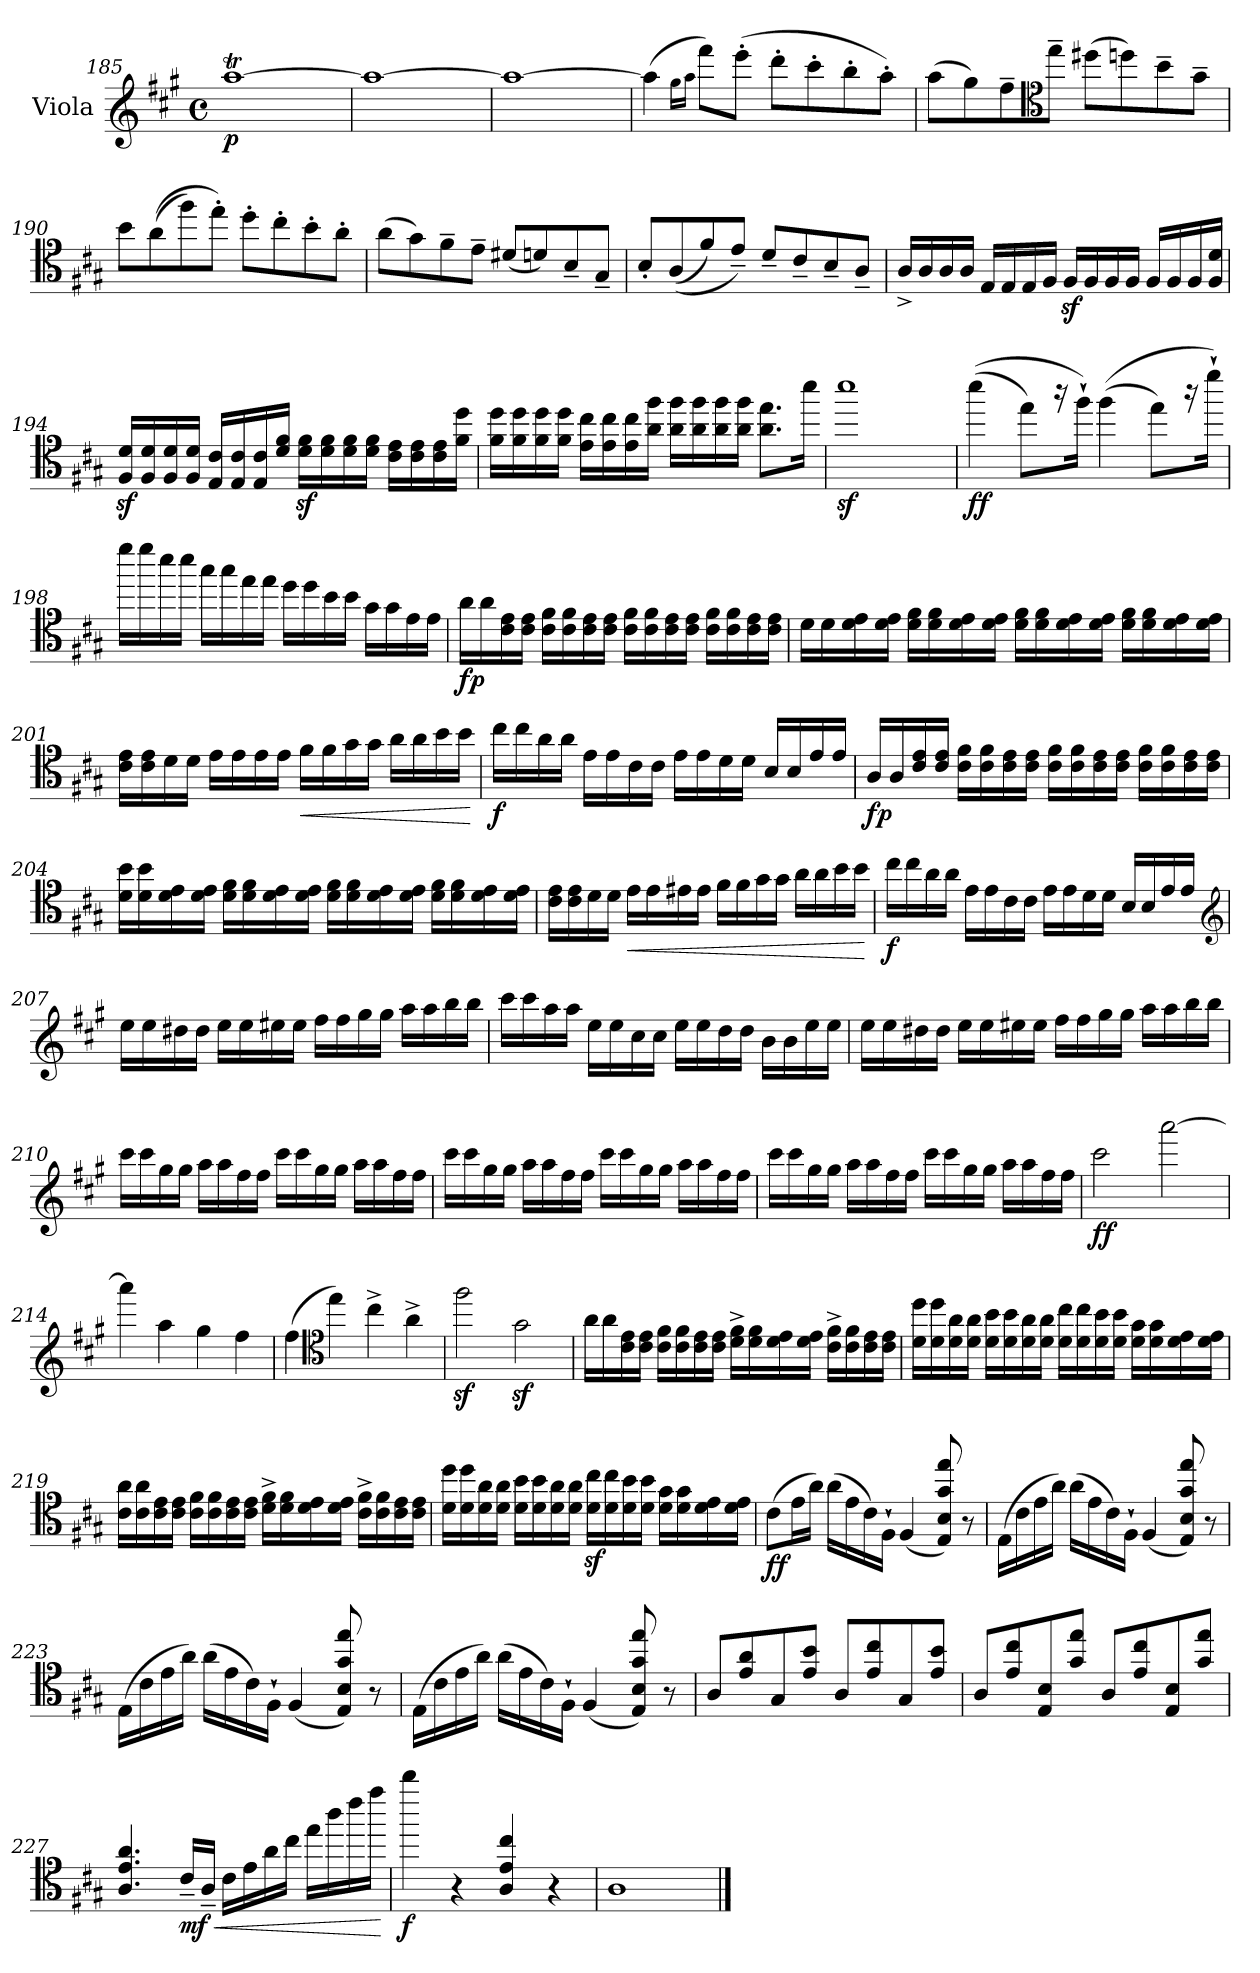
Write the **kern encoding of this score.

**kern	**dynam
*part1	*part1
*staff1	*staff1
*I"Viola	*
*I'Vla.	*
*clefG2	*
*k[f#c#g#]	*
*M4/4	*
*met(c)	*
=185	=185
!	!LO:DY:b
[1aaT	p
=186	=186
1aa_	.
=187	=187
1aa_	.
=188	=188
(>4aaTTT\]	.
16qgg#\LL	.
16qaa\JJ	.
8fff#\L)	.
(>8eee'\J	.
8ddd'\L	.
8ccc#'\	.
8bb'\	.
8aa'\J)	.
=189	=189
(>8aa\L	.
8gg#\)	.
8ff#~\	.
*clefC4	*
8ee~\J	.
(>8dd#X\L	.
8ddn\)	.
8b~\	.
8g#~\J	.
=190	=190
8b\L	.
(>(>8a\	.
8ff#\)	.
8ee'\J)	.
8dd'\L	.
8cc#'\	.
8b'\	.
8a'\J	.
=191	=191
(>8a\L	.
8g#\)	.
8f#~\	.
8e~\J	.
(<8d#X\L	.
8dn\)	.
8B~/	.
8G#~/J	.
=192	=192
8B'/L	.
(<(<8A/	.
8f#\)	.
8e~\J)	.
8d~\L	.
8c#~\	.
8B~/	.
8A~/J	.
=193	=193
16A^/LL	.
16A/	.
16A/	.
16A/JJ	.
16E/LL	.
16E/	.
16E/	.
16F#/JJ	.
16F#z</LL	.
16F#/	.
16F#/	.
16F#/JJ	.
16F#/LL	.
16F#/	.
16F#/	.
16F#/ 16d\JJ	.
=194	=194
16F#/z< 16d\z<LL	.
16F#/ 16d\	.
16F#/ 16d\	.
16F#/ 16d\JJ	.
16E/ 16c#\LL	.
16E/ 16c#\	.
16E/ 16c#\	.
16d\ 16f#\JJ	.
16d\z< 16f#\z<LL	.
16d\ 16f#\	.
16d\ 16f#\	.
16d\ 16f#\JJ	.
16c#\ 16e\LL	.
16c#\ 16e\	.
16c#\ 16e\	.
16f#\ 16dd\JJ	.
=195	=195
16f#\ 16dd\LL	.
16f#\ 16dd\	.
16f#\ 16dd\	.
16f#\ 16dd\JJ	.
16e\ 16cc#\LL	.
16e\ 16cc#\	.
16e\ 16cc#\	.
16a\ 16ff#\JJ	.
16a\ 16ff#\LL	.
16a\ 16ff#\	.
16a\ 16ff#\	.
16a\ 16ff#\JJ	.
8.a\ 8.ee\L	.
16bb\Jk	.
=196	=196
1bbz<	.
=197	=197
!	!LO:DY:b
(>(>4bb\	ff
8ee\L)	.
16raa	.
16ff#`\Jk)	.
(>(>4ff#\	.
8ee\L)	.
16raa	.
16ddd`\Jk)	.
=198	=198
16ddd\LL	.
16ddd\	.
16bb\	.
16bb\JJ	.
16gg#\LL	.
16gg#\	.
16ee\	.
16ee\JJ	.
16dd\LL	.
16dd\	.
16b\	.
16b\JJ	.
16g#\LL	.
16g#\	.
16e\	.
16e\JJ	.
=199	=199
!	!LO:DY:b
16a\LL	fp
16a\	.
16c#\ 16e\	.
16c#\ 16e\JJ	.
16c#\ 16f#\LL	.
16c#\ 16f#\	.
16c#\ 16e\	.
16c#\ 16e\JJ	.
16c#\ 16f#\LL	.
16c#\ 16f#\	.
16c#\ 16e\	.
16c#\ 16e\JJ	.
16c#\ 16f#\LL	.
16c#\ 16f#\	.
16c#\ 16e\	.
16c#\ 16e\JJ	.
=200	=200
16d\LL	.
16d\	.
16d\ 16e\	.
16d\ 16e\JJ	.
16d\ 16f#\LL	.
16d\ 16f#\	.
16d\ 16e\	.
16d\ 16e\JJ	.
16d\ 16f#\LL	.
16d\ 16f#\	.
16d\ 16e\	.
16d\ 16e\JJ	.
16d\ 16f#\LL	.
16d\ 16f#\	.
16d\ 16e\	.
16d\ 16e\JJ	.
=201	=201
16c#\ 16e\LL	.
16c#\ 16e\	.
16d\	.
16d\JJ	.
16e\LL	.
16e\	.
16e\	.
16e\JJ	.
!	!LO:HP:b
16f#\LL	<
16f#\	.
16g#\	.
16g#\JJ	.
16a\LL	.
16a\	.
16b\	.
16b\JJ	.
.	[
=202	=202
!	!LO:DY:b
16cc#\LL	f
16cc#\	.
16a\	.
16a\JJ	.
16e\LL	.
16e\	.
16c#\	.
16c#\JJ	.
16e\LL	.
16e\	.
16d\	.
16d\JJ	.
16B/LL	.
16B/	.
16e\	.
16e\JJ	.
=203	=203
!	!LO:DY:b
16A/LL	fp
16A/	.
16c#\ 16e\	.
16c#\ 16e\JJ	.
16c#\ 16f#\LL	.
16c#\ 16f#\	.
16c#\ 16e\	.
16c#\ 16e\JJ	.
16c#\ 16f#\LL	.
16c#\ 16f#\	.
16c#\ 16e\	.
16c#\ 16e\JJ	.
16c#\ 16f#\LL	.
16c#\ 16f#\	.
16c#\ 16e\	.
16c#\ 16e\JJ	.
=204	=204
16d\ 16b\LL	.
16d\ 16b\	.
16d\ 16e\	.
16d\ 16e\JJ	.
16d\ 16f#\LL	.
16d\ 16f#\	.
16d\ 16e\	.
16d\ 16e\JJ	.
16d\ 16f#\LL	.
16d\ 16f#\	.
16d\ 16e\	.
16d\ 16e\JJ	.
16d\ 16f#\LL	.
16d\ 16f#\	.
16d\ 16e\	.
16d\ 16e\JJ	.
=205	=205
16c#\ 16e\LL	.
16c#\ 16e\	.
16d\	.
16d\JJ	.
!	!LO:HP:b
16e\LL	<
16e\	.
16e#X\	.
16e#\JJ	.
16f#\LL	.
16f#\	.
16g#\	.
16g#\JJ	.
16a\LL	.
16a\	.
16b\	.
16b\JJ	.
.	[
=206	=206
!	!LO:DY:b
16cc#\LL	f
16cc#\	.
16a\	.
16a\JJ	.
16e\LL	.
16e\	.
16c#\	.
16c#\JJ	.
16e\LL	.
16e\	.
16d\	.
16d\JJ	.
16B/LL	.
16B/	.
16e\	.
16e\JJ	.
*clefG2	*
=207	=207
16ee\LL	.
16ee\	.
16dd#X\	.
16dd#\JJ	.
16ee\LL	.
16ee\	.
16ee#X\	.
16ee#\JJ	.
16ff#\LL	.
16ff#\	.
16gg#\	.
16gg#\JJ	.
16aa\LL	.
16aa\	.
16bb\	.
16bb\JJ	.
=208	=208
16ccc#\LL	.
16ccc#\	.
16aa\	.
16aa\JJ	.
16ee\LL	.
16ee\	.
16cc#\	.
16cc#\JJ	.
16ee\LL	.
16ee\	.
16dd\	.
16dd\JJ	.
16b\LL	.
16b\	.
16ee\	.
16ee\JJ	.
=209	=209
16ee\LL	.
16ee\	.
16dd#X\	.
16dd#\JJ	.
16ee\LL	.
16ee\	.
16ee#X\	.
16ee#\JJ	.
16ff#\LL	.
16ff#\	.
16gg#\	.
16gg#\JJ	.
16aa\LL	.
16aa\	.
16bb\	.
16bb\JJ	.
=210	=210
16ccc#\LL	.
16ccc#\	.
16gg#\	.
16gg#\JJ	.
16aa\LL	.
16aa\	.
16ff#\	.
16ff#\JJ	.
16ccc#\LL	.
16ccc#\	.
16gg#\	.
16gg#\JJ	.
16aa\LL	.
16aa\	.
16ff#\	.
16ff#\JJ	.
=211	=211
16ccc#\LL	.
16ccc#\	.
16gg#\	.
16gg#\JJ	.
16aa\LL	.
16aa\	.
16ff#\	.
16ff#\JJ	.
16ccc#\LL	.
16ccc#\	.
16gg#\	.
16gg#\JJ	.
16aa\LL	.
16aa\	.
16ff#\	.
16ff#\JJ	.
=212	=212
16ccc#\LL	.
16ccc#\	.
16gg#\	.
16gg#\JJ	.
16aa\LL	.
16aa\	.
16ff#\	.
16ff#\JJ	.
16ccc#\LL	.
16ccc#\	.
16gg#\	.
16gg#\JJ	.
16aa\LL	.
16aa\	.
16ff#\	.
16ff#\JJ	.
=213	=213
!	!LO:DY:b
2ccc#\	ff
[2aaa\	.
=214	=214
4aaa\]	.
4aa\	.
4gg#\	.
4ff#\	.
=215	=215
(>4ff#\	.
*clefC4	*
4ee\)	.
4cc#^\	.
4a^\	.
=216	=216
2ff#z<\	.
2g#z<\	.
=217	=217
16a\LL	.
16a\	.
16c#\ 16e\	.
16c#\ 16e\JJ	.
16c#\ 16f#\LL	.
16c#\ 16f#\	.
16c#\ 16e\	.
16c#\ 16e\JJ	.
16d\^ 16f#\^LL	.
16d\ 16f#\	.
16d\ 16e\	.
16d\ 16e\JJ	.
16c#\^ 16f#\^LL	.
16c#\ 16f#\	.
16c#\ 16e\	.
16c#\ 16e\JJ	.
=218	=218
16d\ 16dd\LL	.
16d\ 16dd\	.
16d\ 16a\	.
16d\ 16a\JJ	.
16d\ 16b\LL	.
16d\ 16b\	.
16d\ 16a\	.
16d\ 16a\JJ	.
16d\ 16cc#\LL	.
16d\ 16cc#\	.
16d\ 16b\	.
16d\ 16b\JJ	.
16d\ 16g#\LL	.
16d\ 16g#\	.
16d\ 16e\	.
16d\ 16e\JJ	.
=219	=219
16c#\ 16a\LL	.
16c#\ 16a\	.
16c#\ 16e\	.
16c#\ 16e\JJ	.
16c#\ 16f#\LL	.
16c#\ 16f#\	.
16c#\ 16e\	.
16c#\ 16e\JJ	.
16d\^ 16f#\^LL	.
16d\ 16f#\	.
16d\ 16e\	.
16d\ 16e\JJ	.
16c#\^ 16f#\^LL	.
16c#\ 16f#\	.
16c#\ 16e\	.
16c#\ 16e\JJ	.
=220	=220
16d\ 16dd\LL	.
16d\ 16dd\	.
16d\ 16a\	.
16d\ 16a\JJ	.
16d\ 16b\LL	.
16d\ 16b\	.
16d\ 16a\	.
16d\ 16a\JJ	.
16d\z< 16cc#\z<LL	.
16d\ 16cc#\	.
16d\ 16b\	.
16d\ 16b\JJ	.
16d\ 16g#\LL	.
16d\ 16g#\	.
16d\ 16e\	.
16d\ 16e\JJ	.
=221	=221
!	!LO:DY:b
(>8c#\L	ff
16e\L	.
16a\JJ)	.
(<16a\LL	.
16e\	.
16c#\)	.
16F#`/JJ	.
(>4F#/	.
8E/ 8B/ 8g#\ 8ee\)	.
8r	.
=222	=222
(<16E/LL	.
16c#\	.
16e\	.
16a\JJ)	.
(<16a\LL	.
16e\	.
16c#\)	.
16F#`/JJ	.
(>4F#/	.
8E/ 8B/ 8g#\ 8ee\)	.
8r	.
=223	=223
(<16E/LL	.
16c#\	.
16e\	.
16a\JJ)	.
(<16a\LL	.
16e\	.
16c#\)	.
16F#`/JJ	.
(>4F#/	.
8E/ 8B/ 8g#\ 8ee\)	.
8r	.
=224	=224
(<16E/LL	.
16c#\	.
16e\	.
16a\JJ)	.
(<16a\LL	.
16e\	.
16c#\)	.
16F#`/JJ	.
(>4F#/	.
8E/ 8B/ 8g#\ 8ee\)	.
8r	.
=225	=225
8A/L	.
8e\ 8a\	.
8G#/	.
8e\ 8b\J	.
8A/L	.
8e\ 8cc#\	.
8G#/	.
8e\ 8b\J	.
=226	=226
8A/L	.
8e\ 8cc#\	.
8E/ 8B/	.
8g#\ 8ee\J	.
8A/L	.
8e\ 8cc#\	.
8E/ 8B/	.
8g#\ 8ee\J	.
=227	=227
4.A/ 4.e\ 4.a\	.
!	!LO:HP:b
!	!LO:DY:n=1:b
16c#~\LL	< mf
16A~/JJ	.
16c#\LL	.
16e\	.
16a\	.
16cc#\JJ	.
16ee\LL	.
16aa\	.
16ccc#\	.
16eee\JJ	.
.	[
=228	=228
!	!LO:DY:b
4aaa\	f
4r	.
4A/ 4e\ 4cc#\	.
4r	.
=229	=229
1A	.
==	==
*-	*-
